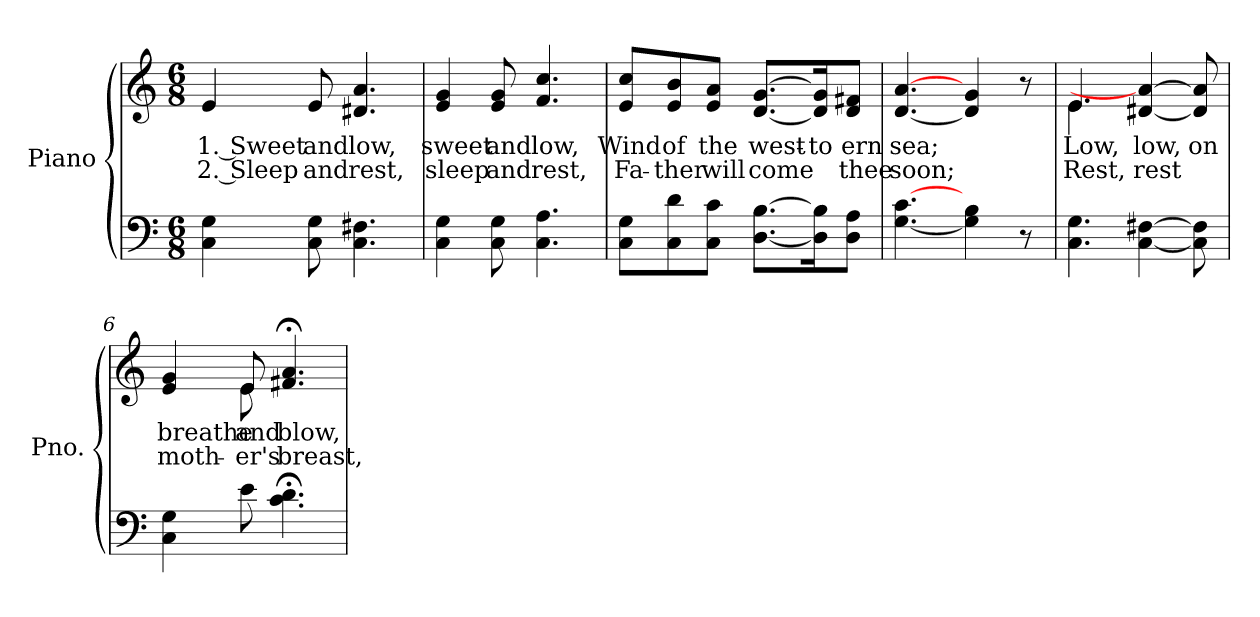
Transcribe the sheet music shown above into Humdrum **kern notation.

**kern	**kern	**text	**text
*part1	*part1	*part1	*part1
*staff2	*staff1	*staff1	*staff1
*I"Piano	*	*	*
*I'Pno.	*	*	*
!!LO:PB:g=z
*clefF4	*clefG2	*	*
*k[]	*k[]	*	*
*C:	*C:	*	*
*M6/8	*M6/8	*	*
=1	=1	=1	=1
!	!	!LO:LY:b:color=#000000	!LO:LY:b:color=#000000
4Ci\ 4Gi	4ei/	1. Sweet	2. Sleep
!	!	!LO:LY:b:color=#000000	!LO:LY:b:color=#000000
8Ci\ 8Gi	8ei/	and	and
!	!	!LO:LY:b:color=#000000	!LO:LY:b:color=#000000
4.Ci\ 4.F#Xi	4.d#Xi/ 4.ai	low,	rest,
=2	=2	=2	=2
!	!	!LO:LY:b:color=#000000	!LO:LY:b:color=#000000
4Ci\ 4Gi	4ei/ 4gi	sweet	sleep
!	!	!LO:LY:b:color=#000000	!LO:LY:b:color=#000000
8Ci\ 8Gi	8ei/ 8gi	and	and
!	!	!LO:LY:b:color=#000000	!LO:LY:b:color=#000000
4.Ci\ 4.Ai	4.fi/ 4.cci	low,	rest,
=3	=3	=3	=3
!	!	!LO:LY:b:color=#000000	!LO:LY:b:color=#000000
8Ci\ 8GiL	8ei/ 8cciL	Wind	Fa-
!	!	!LO:LY:b:color=#000000	!LO:LY:b:color=#000000
8Ci\ 8di	8ei/ 8bi	of	-ther
!	!	!LO:LY:b:color=#000000	!LO:LY:b:color=#000000
8Ci\ 8ciJ	8ei/ 8aiJ	the	will
!	!	!LO:LY:b:color=#000000	!LO:LY:b:color=#000000
[8.Di\ [8.BiL	[8.di/ [8.giL	west-	come
!	!	!LO:LY:b:color=#000000	!
16Di\] 16Bi]k	16di/] 16gi]k	to	.
!	!	!LO:LY:b:color=#000000	!LO:LY:b:color=#000000
8Di\ 8AiJ	8di/ 8f#XiJ	-ern	thee
=4	=4	=4	=4
!	!	!LO:LY:b:color=#000000	!LO:LY:b:color=#000000
[4.Gi\ [4.ci	[4.di/ [4.ai	sea;	soon;
4Gi\] 4Bi	4di/] 4gi	.	.
8r	8r	.	.
=5	=5	=5	=5
!	!	!LO:LY:b:color=#000000	!LO:LY:b:color=#000000
*	*^	*	*
4.Ci\ 4.Gi	4.ei/	4.ei\	Low,	Rest,
!	!	!	!LO:LY:b:color=#000000	!LO:LY:b:color=#000000
[4Ci\ [4F#Xi	[4d#Xi/ 4ai_	4.ryy	low,	rest
!	!	!	!LO:LY:b:color=#000000	!
8Ci\] 8F#i]	8d#i/] 8ai]	.	on	.
!!LO:LB:g=z	!!
=6	=6	=6	=6	=6
!	!	!	!LO:LY:b:color=#000000	!LO:LY:b:color=#000000
4Ci\ 4Gi	4ei/ 4gi	4ryy	breathe	moth-
!	!	!	!LO:LY:b:color=#000000	!LO:LY:b:color=#000000
8ei\	8ei/	8ei\	and	-er's
!	!	!	!LO:LY:b:color=#000000	!LO:LY:b:color=#000000
4.ci\; 4.di;	4.f#Xi/; 4.ai;	4.ryy	blow,	breast,
*	*v	*v	*	*
=	=	=	=
*-	*-	*-	*-
